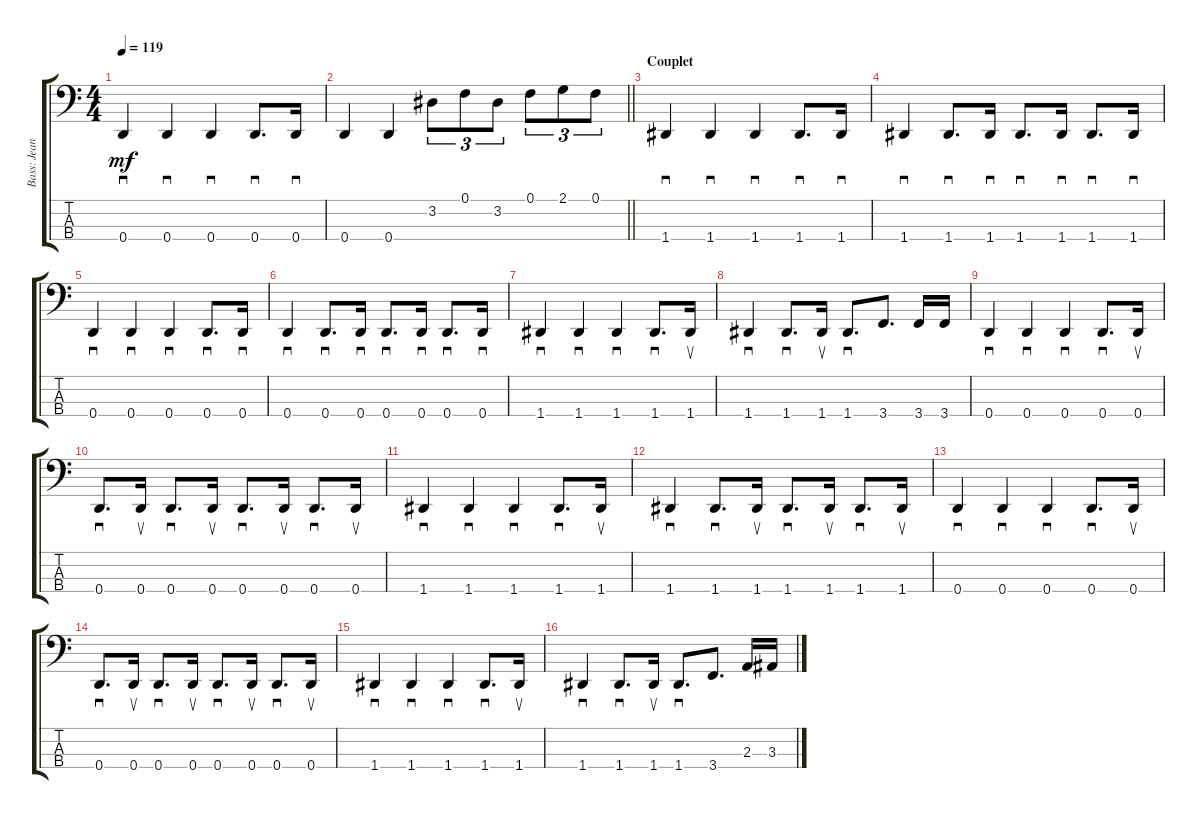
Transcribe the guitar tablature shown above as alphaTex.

\track ("Bass: Jean-Michel Labadie" "Bass: Jean") {instrument electricbasspick}
\staff {score tabs}
\tuning (F2 C2 G1 D1) {hide}
\ts (4 4)
\tempo 119
\clef f4
\ks c
0.4.4{sd dy mf} 0.4.4{sd} 0.4.4{sd} 0.4.8{d sd} 0.4.16{sd} |
\barLineRight lightlight
0.4.4 0.4.4 3.2.8{tu (3 2)} 0.1.8{tu (3 2)} 3.2.8{tu (3 2)} 0.1.8{tu (3 2)} 2.1.8{tu (3 2)} 0.1.8{tu (3 2)} |
\section ("" "Couplet")
1.4.4{sd} 1.4.4{sd} 1.4.4{sd} 1.4.8{d sd} 1.4.16{sd} |
1.4.4{sd} 1.4.8{d sd} 1.4.16{sd} 1.4.8{d sd} 1.4.16{sd} 1.4.8{d sd} 1.4.16{sd} |
0.4.4{sd} 0.4.4{sd} 0.4.4{sd} 0.4.8{d sd} 0.4.16{sd} |
0.4.4{sd} 0.4.8{d sd} 0.4.16{sd} 0.4.8{d sd} 0.4.16{sd} 0.4.8{d sd} 0.4.16{sd} |
1.4.4{sd} 1.4.4{sd} 1.4.4{sd} 1.4.8{d sd} 1.4.16{su} |
1.4.4{sd} 1.4.8{d sd} 1.4.16{su} 1.4.8{d sd} 3.4.8{d} 3.4.16 3.4.16 |
0.4.4{sd} 0.4.4{sd} 0.4.4{sd} 0.4.8{d sd} 0.4.16{su} |
0.4.8{d sd} 0.4.16{su} 0.4.8{d sd} 0.4.16{su} 0.4.8{d sd} 0.4.16{su} 0.4.8{d sd} 0.4.16{su} |
1.4.4{sd} 1.4.4{sd} 1.4.4{sd} 1.4.8{d sd} 1.4.16{su} |
1.4.4{sd} 1.4.8{d sd} 1.4.16{su} 1.4.8{d sd} 1.4.16{su} 1.4.8{d sd} 1.4.16{su} |
0.4.4{sd} 0.4.4{sd} 0.4.4{sd} 0.4.8{d sd} 0.4.16{su} |
0.4.8{d sd} 0.4.16{su} 0.4.8{d sd} 0.4.16{su} 0.4.8{d sd} 0.4.16{su} 0.4.8{d sd} 0.4.16{su} |
1.4.4{sd} 1.4.4{sd} 1.4.4{sd} 1.4.8{d sd} 1.4.16{su} |
1.4.4{sd} 1.4.8{d sd} 1.4.16{su} 1.4.8{d sd} 3.4.8{d} 2.3.16 3.3.16
